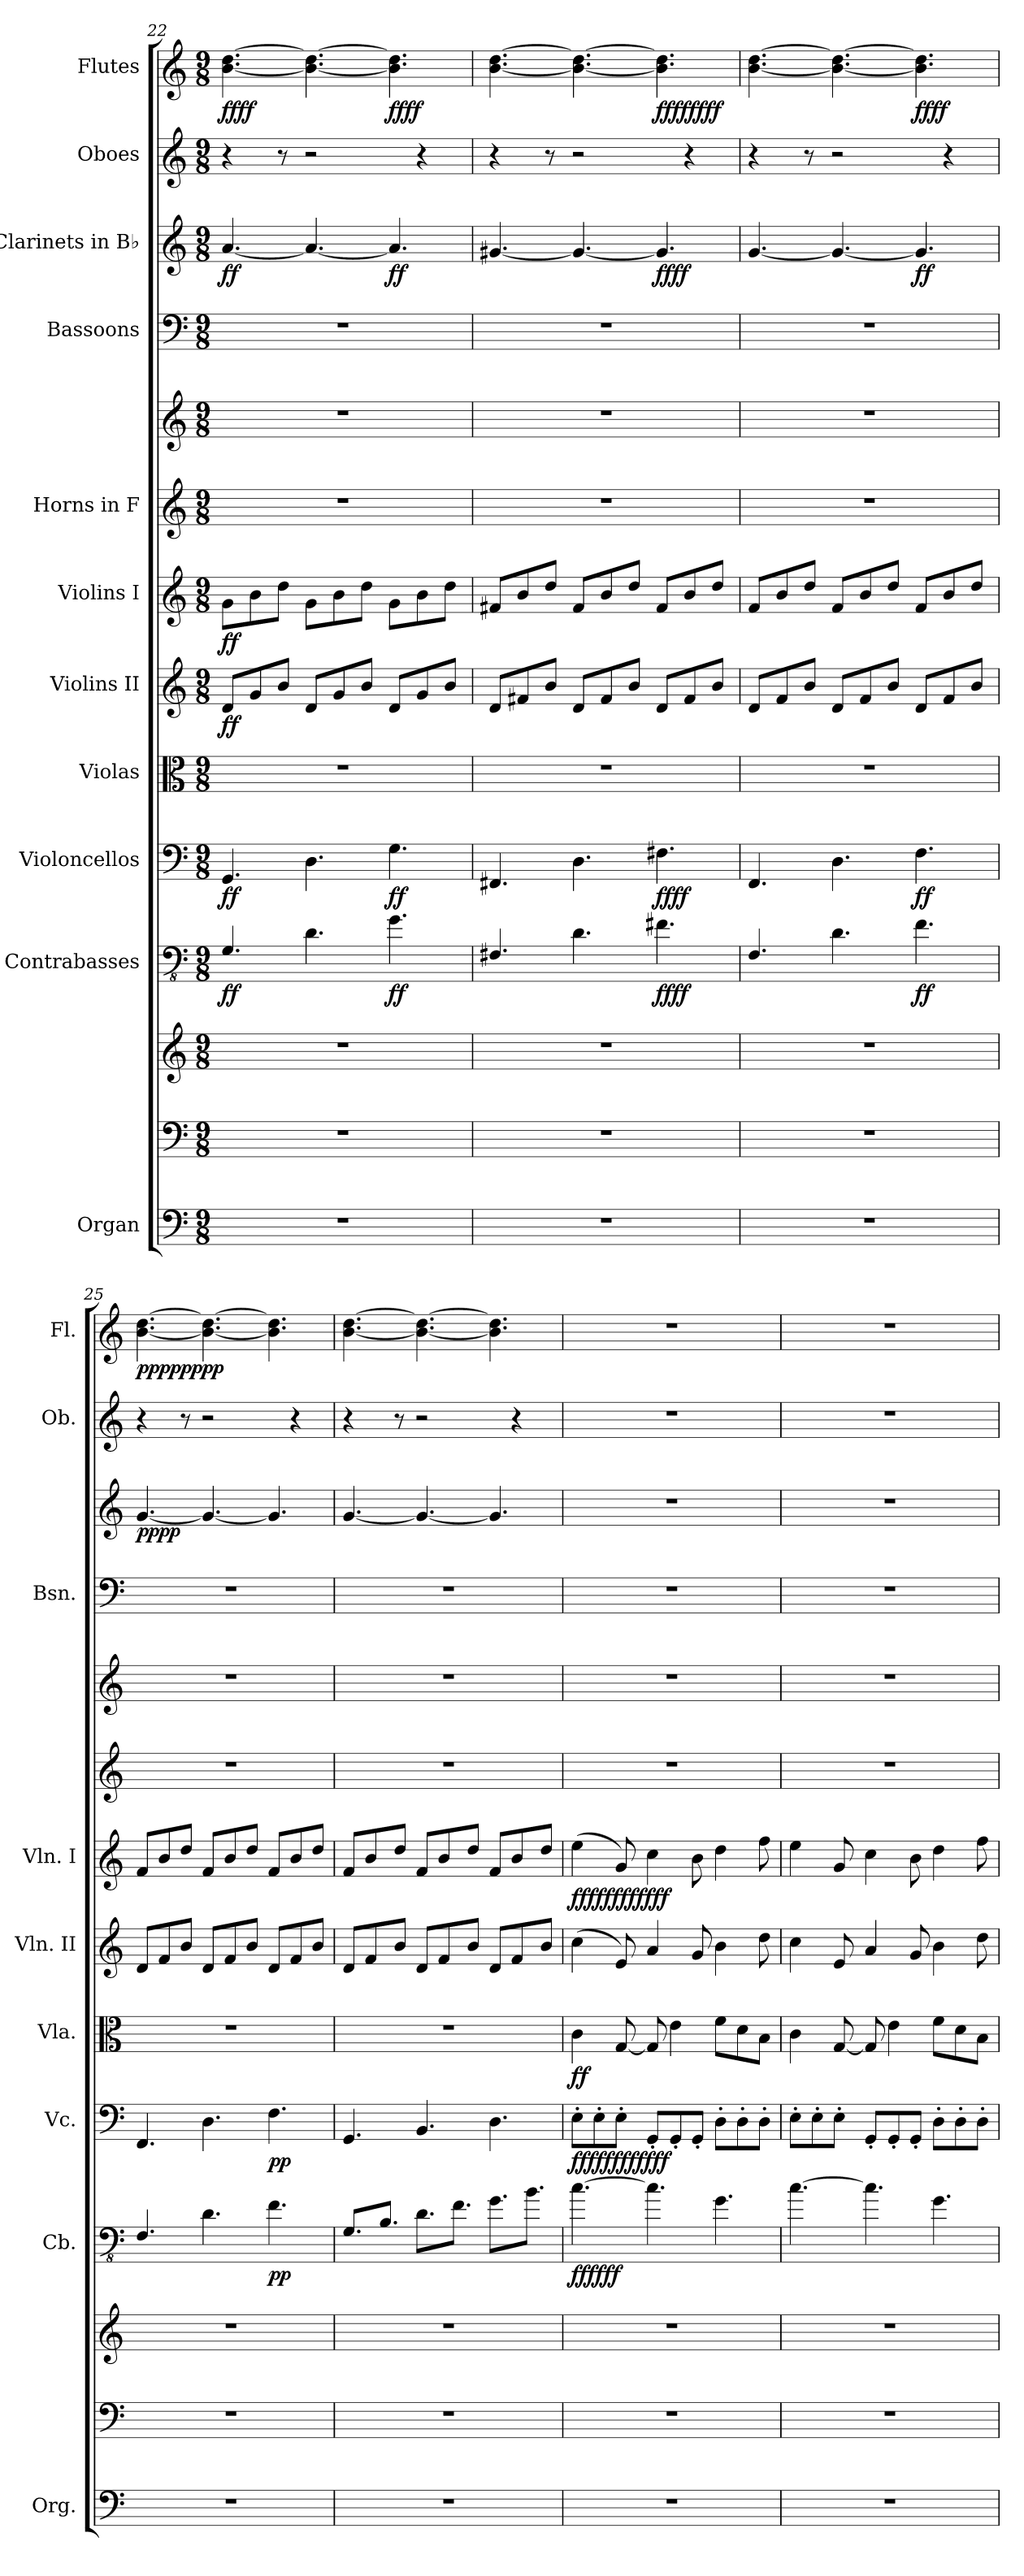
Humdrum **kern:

**kern	**kern	**kern	**kern	**dynam	**kern	**dynam	**kern	**dynam	**kern	**dynam	**kern	**dynam	**kern	**kern	**kern	**kern	**dynam	**kern	**kern	**dynam
*part11	*part11	*part11	*part10	*part10	*part9	*part9	*part8	*part8	*part7	*part7	*part6	*part6	*part5	*part5	*part4	*part3	*part3	*part2	*part1	*part1
*staff14	*staff13	*staff12	*staff11	*staff11	*staff10	*staff10	*staff9	*staff9	*staff8	*staff8	*staff7	*staff7	*staff6	*staff5	*staff4	*staff3	*staff3	*staff2	*staff1	*staff1
*I"Organ	*	*	*I"Contrabasses	*	*I"Violoncellos	*	*I"Violas	*	*I"Violins II	*	*I"Violins I	*	*I"Horns in F	*	*I"Bassoons	*I"Clarinets in B♭	*	*I"Oboes	*I"Flutes	*
*I'Org.	*	*	*I'Cb.	*	*I'Vc.	*	*I'Vla.	*	*I'Vln. II	*	*I'Vln. I	*	*	*	*I'Bsn.	*	*	*I'Ob.	*I'Fl.	*
*clefF4	*clefF4	*clefG2	*clefFv4	*	*clefF4	*	*clefC3	*	*clefG2	*	*clefG2	*	*clefG2	*clefG2	*clefF4	*clefG2	*	*clefG2	*clefG2	*
*	*	*	*ITrd7c12	*	*	*	*	*	*	*	*	*	*ITrd4c7	*ITrd4c7	*	*ITrd1c2	*	*	*	*
*k[]	*k[]	*k[]	*k[]	*	*k[]	*	*k[]	*	*k[]	*	*k[]	*	*k[b-]	*k[b-]	*k[]	*k[b-e-]	*	*k[]	*k[]	*
*M9/8	*M9/8	*M9/8	*M9/8	*	*M9/8	*	*M9/8	*	*M9/8	*	*M9/8	*	*M9/8	*M9/8	*M9/8	*M9/8	*	*M9/8	*M9/8	*
=22	=22	=22	=22	=22	=22	=22	=22	=22	=22	=22	=22	=22	=22	=22	=22	=22	=22	=22	=22	=22
!	!	!	!	!LO:DY:b	!	!	!	!	!	!	!	!	!	!	!	!	!	!	!	!
!	!	!	!	!LO:DY:n=1:b	!	!LO:DY:b	!	!	!	!	!	!	!	!	!	!	!	!	!	!
!	!	!	!	!	!	!LO:DY:n=1:b	!	!	!	!LO:DY:b	!	!	!	!	!	!	!	!	!	!
!	!	!	!	!	!	!	!	!	!	!LO:DY:n=1:b	!	!LO:DY:b	!	!	!	!	!	!	!	!
!	!	!	!	!	!	!	!	!	!	!	!	!LO:DY:n=1:b	!	!	!	!	!LO:DY:b	!	!	!
!	!	!	!	!	!	!	!	!	!	!	!	!	!	!	!	!	!LO:DY:n=1:b	!	!	!LO:DY:b
!	!	!	!	!	!	!	!	!	!	!	!	!	!	!	!	!	!	!	!	!LO:DY:n=1:b
!	!	!	!	!	!	!	!	!	!	!	!	!	!	!	!	!	!	!	!	!LO:DY:n=2:b
!	!	!	!	!	!	!	!	!	!	!	!	!	!	!	!	!	!	!	!	!LO:DY:n=3:b
8%9r	8%9r	8%9r	4.GGG/	f f	4.GG/	f f	8%9r	.	8d/L	f f	8g\L	f f	8%9r	8%9r	8%9r	[4.g/	f f	4r	[4.b\ [4.dd\	f f f f
.	.	.	.	.	.	.	.	.	8g/	.	8b\	.	.	.	.	.	.	.	.	.
.	.	.	.	.	.	.	.	.	8b/J	.	8dd\J	.	.	.	.	.	.	8r	.	.
.	.	.	4.DD\	.	4.D\	.	.	.	8d/L	.	8g\L	.	.	.	.	4.g/_	.	2r	4.b\_ 4.dd\_	.
.	.	.	.	.	.	.	.	.	8g/	.	8b\	.	.	.	.	.	.	.	.	.
.	.	.	.	.	.	.	.	.	8b/J	.	8dd\J	.	.	.	.	.	.	.	.	.
!	!	!	!	!LO:DY:n=2:b	!	!	!	!	!	!	!	!	!	!	!	!	!	!	!	!
!	!	!	!	!LO:DY:n=3:b	!	!LO:DY:n=2:b	!	!	!	!	!	!	!	!	!	!	!	!	!	!
!	!	!	!	!	!	!LO:DY:n=3:b	!	!	!	!	!	!	!	!	!	!	!LO:DY:n=2:b	!	!	!
!	!	!	!	!	!	!	!	!	!	!	!	!	!	!	!	!	!LO:DY:n=3:b	!	!	!LO:DY:n=4:b
!	!	!	!	!	!	!	!	!	!	!	!	!	!	!	!	!	!	!	!	!LO:DY:n=5:b
!	!	!	!	!	!	!	!	!	!	!	!	!	!	!	!	!	!	!	!	!LO:DY:n=6:b
!	!	!	!	!	!	!	!	!	!	!	!	!	!	!	!	!	!	!	!	!LO:DY:n=7:b
.	.	.	4.GG\	f f	4.G\	f f	.	.	8d/L	.	8g\L	.	.	.	.	4.g/]	f f	.	4.b\] 4.dd\]	f f f f
.	.	.	.	.	.	.	.	.	8g/	.	8b\	.	.	.	.	.	.	4r	.	.
.	.	.	.	.	.	.	.	.	8b/J	.	8dd\J	.	.	.	.	.	.	.	.	.
=23	=23	=23	=23	=23	=23	=23	=23	=23	=23	=23	=23	=23	=23	=23	=23	=23	=23	=23	=23	=23
8%9r	8%9r	8%9r	4.FFF#X/	.	4.FF#X/	.	8%9r	.	8d/L	.	8f#X/L	.	8%9r	8%9r	8%9r	[4.f#X/	.	4r	[4.b\ [4.dd\	.
.	.	.	.	.	.	.	.	.	8f#X/	.	8b/	.	.	.	.	.	.	.	.	.
.	.	.	.	.	.	.	.	.	8b/J	.	8dd/J	.	.	.	.	.	.	8r	.	.
.	.	.	4.DD\	.	4.D\	.	.	.	8d/L	.	8f#/L	.	.	.	.	4.f#/_	.	2r	4.b\_ 4.dd\_	.
.	.	.	.	.	.	.	.	.	8f#/	.	8b/	.	.	.	.	.	.	.	.	.
.	.	.	.	.	.	.	.	.	8b/J	.	8dd/J	.	.	.	.	.	.	.	.	.
!	!	!	!	!LO:DY:b	!	!	!	!	!	!	!	!	!	!	!	!	!	!	!	!
!	!	!	!	!LO:DY:n=1:b	!	!LO:DY:b	!	!	!	!	!	!	!	!	!	!	!	!	!	!
!	!	!	!	!	!	!LO:DY:n=1:b	!	!	!	!	!	!	!	!	!	!	!LO:DY:b	!	!	!
!	!	!	!	!	!	!	!	!	!	!	!	!	!	!	!	!	!LO:DY:n=1:b	!	!	!LO:DY:b
!	!	!	!	!	!	!	!	!	!	!	!	!	!	!	!	!	!	!	!	!LO:DY:n=1:b
!	!	!	!	!	!	!	!	!	!	!	!	!	!	!	!	!	!	!	!	!LO:DY:n=2:b
!	!	!	!	!	!	!	!	!	!	!	!	!	!	!	!	!	!	!	!	!LO:DY:n=3:b
.	.	.	4.FF#X\	ff ff	4.F#X\	ff ff	.	.	8d/L	.	8f#/L	.	.	.	.	4.f#/]	ff ff	.	4.b\] 4.dd\]	ff ff ff ff
.	.	.	.	.	.	.	.	.	8f#/	.	8b/	.	.	.	.	.	.	4r	.	.
.	.	.	.	.	.	.	.	.	8b/J	.	8dd/J	.	.	.	.	.	.	.	.	.
!!LO:PB:g=z
=24	=24	=24	=24	=24	=24	=24	=24	=24	=24	=24	=24	=24	=24	=24	=24	=24	=24	=24	=24	=24
8%9r	8%9r	8%9r	4.FFF/	.	4.FF/	.	8%9r	.	8d/L	.	8f/L	.	8%9r	8%9r	8%9r	[4.f/	.	4r	[4.b\ [4.dd\	.
.	.	.	.	.	.	.	.	.	8f/	.	8b/	.	.	.	.	.	.	.	.	.
.	.	.	.	.	.	.	.	.	8b/J	.	8dd/J	.	.	.	.	.	.	8r	.	.
.	.	.	4.DD\	.	4.D\	.	.	.	8d/L	.	8f/L	.	.	.	.	4.f/_	.	2r	4.b\_ 4.dd\_	.
.	.	.	.	.	.	.	.	.	8f/	.	8b/	.	.	.	.	.	.	.	.	.
.	.	.	.	.	.	.	.	.	8b/J	.	8dd/J	.	.	.	.	.	.	.	.	.
!	!	!	!	!LO:DY:b	!	!	!	!	!	!	!	!	!	!	!	!	!	!	!	!
!	!	!	!	!LO:DY:n=1:b	!	!LO:DY:b	!	!	!	!	!	!	!	!	!	!	!	!	!	!
!	!	!	!	!	!	!LO:DY:n=1:b	!	!	!	!	!	!	!	!	!	!	!LO:DY:b	!	!	!
!	!	!	!	!	!	!	!	!	!	!	!	!	!	!	!	!	!LO:DY:n=1:b	!	!	!LO:DY:b
!	!	!	!	!	!	!	!	!	!	!	!	!	!	!	!	!	!	!	!	!LO:DY:n=1:b
!	!	!	!	!	!	!	!	!	!	!	!	!	!	!	!	!	!	!	!	!LO:DY:n=2:b
!	!	!	!	!	!	!	!	!	!	!	!	!	!	!	!	!	!	!	!	!LO:DY:n=3:b
.	.	.	4.FF\	f f	4.F\	f f	.	.	8d/L	.	8f/L	.	.	.	.	4.f/]	f f	.	4.b\] 4.dd\]	f f f f
.	.	.	.	.	.	.	.	.	8f/	.	8b/	.	.	.	.	.	.	4r	.	.
.	.	.	.	.	.	.	.	.	8b/J	.	8dd/J	.	.	.	.	.	.	.	.	.
=25	=25	=25	=25	=25	=25	=25	=25	=25	=25	=25	=25	=25	=25	=25	=25	=25	=25	=25	=25	=25
!	!	!	!	!	!	!	!	!	!	!	!	!	!	!	!	!	!LO:DY:b	!	!	!
!	!	!	!	!	!	!	!	!	!	!	!	!	!	!	!	!	!LO:DY:n=1:b	!	!	!LO:DY:b
!	!	!	!	!	!	!	!	!	!	!	!	!	!	!	!	!	!	!	!	!LO:DY:n=1:b
!	!	!	!	!	!	!	!	!	!	!	!	!	!	!	!	!	!	!	!	!LO:DY:n=2:b
!	!	!	!	!	!	!	!	!	!	!	!	!	!	!	!	!	!	!	!	!LO:DY:n=3:b
8%9r	8%9r	8%9r	4.FFF/	.	4.FF/	.	8%9r	.	8d/L	.	8f/L	.	8%9r	8%9r	8%9r	[4.f/	pp pp	4r	[4.b\ [4.dd\	pp pp pp pp
.	.	.	.	.	.	.	.	.	8f/	.	8b/	.	.	.	.	.	.	.	.	.
.	.	.	.	.	.	.	.	.	8b/J	.	8dd/J	.	.	.	.	.	.	8r	.	.
.	.	.	4.DD\	.	4.D\	.	.	.	8d/L	.	8f/L	.	.	.	.	4.f/_	.	2r	4.b\_ 4.dd\_	.
.	.	.	.	.	.	.	.	.	8f/	.	8b/	.	.	.	.	.	.	.	.	.
.	.	.	.	.	.	.	.	.	8b/J	.	8dd/J	.	.	.	.	.	.	.	.	.
!	!	!	!	!LO:DY:b	!	!	!	!	!	!	!	!	!	!	!	!	!	!	!	!
!	!	!	!	!LO:DY:n=1:b	!	!LO:DY:b	!	!	!	!	!	!	!	!	!	!	!	!	!	!
!	!	!	!	!	!	!LO:DY:n=1:b	!	!	!	!	!	!	!	!	!	!	!	!	!	!
.	.	.	4.FF\	p p	4.F\	p p	.	.	8d/L	.	8f/L	.	.	.	.	4.f/]	.	.	4.b\] 4.dd\]	.
.	.	.	.	.	.	.	.	.	8f/	.	8b/	.	.	.	.	.	.	4r	.	.
.	.	.	.	.	.	.	.	.	8b/J	.	8dd/J	.	.	.	.	.	.	.	.	.
=26	=26	=26	=26	=26	=26	=26	=26	=26	=26	=26	=26	=26	=26	=26	=26	=26	=26	=26	=26	=26
!	!	!	!	!	!	!	!	!	!	!LO:DY:b	!	!	!	!	!	!	!	!	!	!
!	!	!	!	!	!	!	!	!	!	!LO:DY:n=1:b	!	!LO:DY:b	!	!	!	!	!	!	!	!
!	!	!	!	!	!	!	!	!	!	!	!	!LO:DY:n=1:b	!	!	!	!	!	!	!	!
8%9r	8%9r	8%9r	8.GGG/L	.	4.GG/	.	8%9r	.	8d/L	mp mp	8f/L	mp mp	8%9r	8%9r	8%9r	[4.f/	.	4r	[4.b\ [4.dd\	.
.	.	.	.	.	.	.	.	.	8f/	.	8b/	.	.	.	.	.	.	.	.	.
.	.	.	8.BBB/J	.	.	.	.	.	.	.	.	.	.	.	.	.	.	.	.	.
.	.	.	.	.	.	.	.	.	8b/J	.	8dd/J	.	.	.	.	.	.	8r	.	.
.	.	.	8.DD\L	.	4.BB/	.	.	.	8d/L	.	8f/L	.	.	.	.	4.f/_	.	2r	4.b\_ 4.dd\_	.
.	.	.	.	.	.	.	.	.	8f/	.	8b/	.	.	.	.	.	.	.	.	.
.	.	.	8.FF\J	.	.	.	.	.	.	.	.	.	.	.	.	.	.	.	.	.
.	.	.	.	.	.	.	.	.	8b/J	.	8dd/J	.	.	.	.	.	.	.	.	.
.	.	.	8.GG\L	.	4.D\	.	.	.	8d/L	.	8f/L	.	.	.	.	4.f/]	.	.	4.b\] 4.dd\]	.
.	.	.	.	.	.	.	.	.	8f/	.	8b/	.	.	.	.	.	.	4r	.	.
.	.	.	8.BB\J	.	.	.	.	.	.	.	.	.	.	.	.	.	.	.	.	.
.	.	.	.	.	.	.	.	.	8b/J	.	8dd/J	.	.	.	.	.	.	.	.	.
=27	=27	=27	=27	=27	=27	=27	=27	=27	=27	=27	=27	=27	=27	=27	=27	=27	=27	=27	=27	=27
!	!	!	!	!LO:DY:b	!	!	!	!	!	!	!	!	!	!	!	!	!	!	!	!
!	!	!	!	!LO:DY:n=1:b	!	!	!	!	!	!	!	!	!	!	!	!	!	!	!	!
!	!	!	!	!LO:DY:n=2:b	!	!	!	!	!	!	!	!	!	!	!	!	!	!	!	!
!	!	!	!	!LO:DY:n=3:b	!	!	!	!	!	!	!	!	!	!	!	!	!	!	!	!
!	!	!	!	!LO:DY:n=4:b	!	!	!	!	!	!	!	!	!	!	!	!	!	!	!	!
!	!	!	!	!LO:DY:n=5:b	!	!LO:DY:b	!	!	!	!	!	!	!	!	!	!	!	!	!	!
!	!	!	!	!	!	!LO:DY:n=1:b	!	!	!	!	!	!	!	!	!	!	!	!	!	!
!	!	!	!	!	!	!LO:DY:n=2:b	!	!	!	!	!	!	!	!	!	!	!	!	!	!
!	!	!	!	!	!	!LO:DY:n=3:b	!	!	!	!	!	!	!	!	!	!	!	!	!	!
!	!	!	!	!	!	!LO:DY:n=4:b	!	!	!	!	!	!	!	!	!	!	!	!	!	!
!	!	!	!	!	!	!LO:DY:n=5:b	!	!LO:DY:b	!	!LO:DY:b	!	!LO:DY:b	!	!	!	!	!	!	!	!
!	!	!	!	!	!	!	!	!	!	!	!	!LO:DY:n=1:b	!	!	!	!	!	!	!	!
!	!	!	!	!	!	!	!	!	!	!	!	!LO:DY:n=2:b	!	!	!	!	!	!	!	!
!	!	!	!	!	!	!	!	!	!	!	!	!LO:DY:n=3:b	!	!	!	!	!	!	!	!
!	!	!	!	!	!	!	!	!	!	!	!	!LO:DY:n=4:b	!	!	!	!	!	!	!	!
!	!	!	!	!	!	!	!	!	!	!	!	!LO:DY:n=5:b	!	!	!	!	!	!	!	!
8%9r	8%9r	8%9r	[4.C\	f f f f f f	8E'\L	ff ff ff ff ff ff	4c\	ff	(4cc\	other-dynamics	(4ee\	ff ff ff ff ff ff	8%9r	8%9r	8%9r	8%9r	.	8%9r	8%9r	.
.	.	.	.	.	8E'\	.	.	.	.	.	.	.	.	.	.	.	.	.	.	.
.	.	.	.	.	8E'\J	.	[8G/	.	8e/)	.	8g/)	.	.	.	.	.	.	.	.	.
.	.	.	4.C\]	.	8GG'/L	.	8G/]	.	4a/	.	4cc\	.	.	.	.	.	.	.	.	.
.	.	.	.	.	8GG'/	.	4e\	.	.	.	.	.	.	.	.	.	.	.	.	.
.	.	.	.	.	8GG'/J	.	.	.	8g/	.	8b\	.	.	.	.	.	.	.	.	.
.	.	.	4.GG\	.	8D'\L	.	8f\L	.	4b\	.	4dd\	.	.	.	.	.	.	.	.	.
.	.	.	.	.	8D'\	.	8d\	.	.	.	.	.	.	.	.	.	.	.	.	.
.	.	.	.	.	8D'\J	.	8B\J	.	8dd\	.	8ff\	.	.	.	.	.	.	.	.	.
!!LO:PB:g=z
=28	=28	=28	=28	=28	=28	=28	=28	=28	=28	=28	=28	=28	=28	=28	=28	=28	=28	=28	=28	=28
8%9r	8%9r	8%9r	[4.C\	.	8E'\L	.	4c\	.	4cc\	.	4ee\	.	8%9r	8%9r	8%9r	8%9r	.	8%9r	8%9r	.
.	.	.	.	.	8E'\	.	.	.	.	.	.	.	.	.	.	.	.	.	.	.
.	.	.	.	.	8E'\J	.	[8G/	.	8e/	.	8g/	.	.	.	.	.	.	.	.	.
.	.	.	4.C\]	.	8GG'/L	.	8G/]	.	4a/	.	4cc\	.	.	.	.	.	.	.	.	.
.	.	.	.	.	8GG'/	.	4e\	.	.	.	.	.	.	.	.	.	.	.	.	.
.	.	.	.	.	8GG'/J	.	.	.	8g/	.	8b\	.	.	.	.	.	.	.	.	.
.	.	.	4.GG\	.	8D'\L	.	8f\L	.	4b\	.	4dd\	.	.	.	.	.	.	.	.	.
.	.	.	.	.	8D'\	.	8d\	.	.	.	.	.	.	.	.	.	.	.	.	.
.	.	.	.	.	8D'\J	.	8B\J	.	8dd\	.	8ff\	.	.	.	.	.	.	.	.	.
=	=	=	=	=	=	=	=	=	=	=	=	=	=	=	=	=	=	=	=	=
*-	*-	*-	*-	*-	*-	*-	*-	*-	*-	*-	*-	*-	*-	*-	*-	*-	*-	*-	*-	*-
